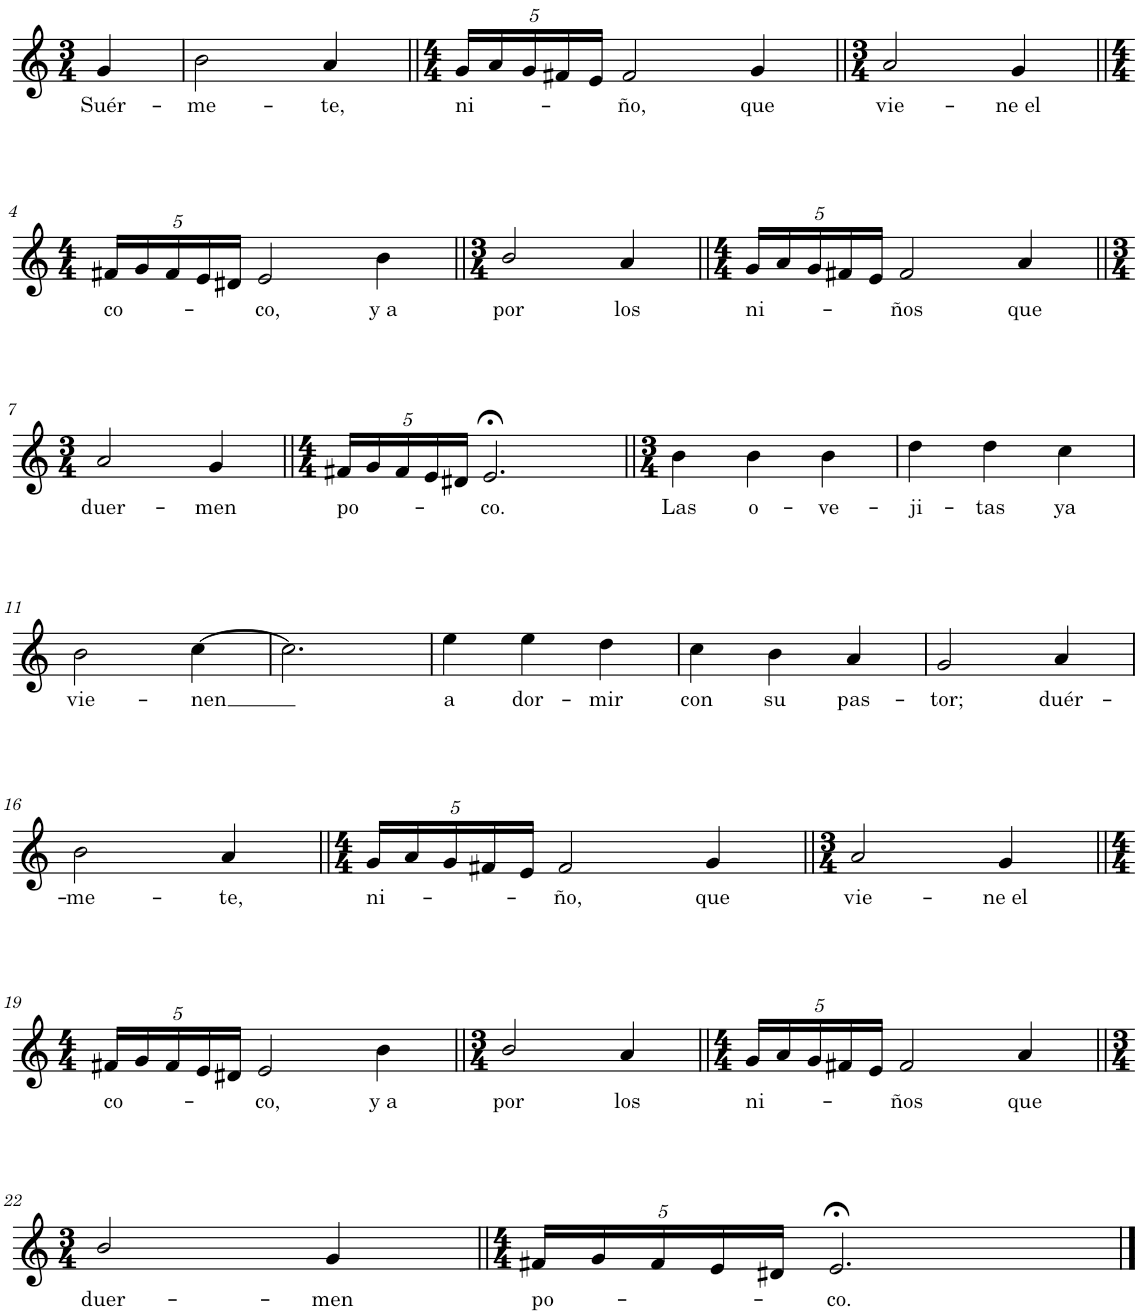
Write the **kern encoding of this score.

**kern	**text
*part1	*part1
*staff1	*staff1
*I"Piano	*
*I'Pno.	*
*clefG2	*
*k[]	*
*M3/4	*
=	=
!	!LO:LY:b
4g/	Suér-
=1	=1
!	!LO:LY:b
2b\	-me-
!	!LO:LY:b
4a/	-te,
=2||	=2||
*M4/4	*
*Xbrackettup	*
!	!LO:LY:b
20g/LL	ni-
20a/	.
20g/	.
20f#X/	.
20e/JJ	.
!	!LO:LY:b
2f#/	-ño,
!	!LO:LY:b
4g/	que
=3||	=3||
*M3/4	*
!	!LO:LY:b
2a/	vie-
!	!LO:LY:b
4g/	-ne el
!!LO:LB:g=z
=4||	=4||
*M4/4	*
!	!LO:LY:b
20f#X/LL	co-
20g/	.
20f#/	.
20e/	.
20d#X/JJ	.
!	!LO:LY:b
2e/	-co,
!	!LO:LY:b
4b\	y a
=5||	=5||
*M3/4	*
!	!LO:LY:b
2b/	por
!	!LO:LY:b
4a/	los
=6||	=6||
*M4/4	*
!	!LO:LY:b
20g/LL	ni-
20a/	.
20g/	.
20f#X/	.
20e/JJ	.
!	!LO:LY:b
2f#/	-ños
!	!LO:LY:b
4a/	que
!!LO:LB:g=z
=7||	=7||
*M3/4	*
!	!LO:LY:b
2a/	duer-
!	!LO:LY:b
4g/	-men
=8||	=8||
*M4/4	*
!	!LO:LY:b
20f#X/LL	po-
20g/	.
20f#/	.
20e/	.
20d#X/JJ	.
!	!LO:LY:b
2.e;</	-co.
=9||	=9||
*M3/4	*
!	!LO:LY:b
4b\	Las
!	!LO:LY:b
4b\	o-
!	!LO:LY:b
4b\	-ve-
=10	=10
!	!LO:LY:b
4dd\	-ji-
!	!LO:LY:b
4dd\	-tas
!	!LO:LY:b
4cc\	ya
!!LO:LB:g=z
=11	=11
!	!LO:LY:b
2b\	vie-
!	!LO:LY:b
[>4cc\	-nen
=12	=12
2.cc\]	.
=13	=13
!	!LO:LY:b
4ee\	a
!	!LO:LY:b
4ee\	dor-
!	!LO:LY:b
4dd\	-mir
=14	=14
!	!LO:LY:b
4cc\	con
!	!LO:LY:b
4b\	su
!	!LO:LY:b
4a/	pas-
=15	=15
!	!LO:LY:b
2g/	-tor;
!	!LO:LY:b
4a/	duér-
!!LO:LB:g=z
=16	=16
!	!LO:LY:b
2b\	-me-
!	!LO:LY:b
4a/	-te,
=17||	=17||
*M4/4	*
!	!LO:LY:b
20g/LL	ni-
20a/	.
20g/	.
20f#X/	.
20e/JJ	.
!	!LO:LY:b
2f#/	-ño,
!	!LO:LY:b
4g/	que
=18||	=18||
*M3/4	*
!	!LO:LY:b
2a/	vie-
!	!LO:LY:b
4g/	-ne el
!!LO:LB:g=z
=19||	=19||
*M4/4	*
!	!LO:LY:b
20f#X/LL	co-
20g/	.
20f#/	.
20e/	.
20d#X/JJ	.
!	!LO:LY:b
2e/	-co,
!	!LO:LY:b
4b\	y a
=20||	=20||
*M3/4	*
!	!LO:LY:b
2b/	por
!	!LO:LY:b
4a/	los
=21||	=21||
*M4/4	*
!	!LO:LY:b
20g/LL	ni-
20a/	.
20g/	.
20f#X/	.
20e/JJ	.
!	!LO:LY:b
2f#/	-ños
!	!LO:LY:b
4a/	que
!!LO:LB:g=z
=22||	=22||
*M3/4	*
!	!LO:LY:b
2b/	duer-
!	!LO:LY:b
4g/	-men
=23||	=23||
*M4/4	*
!	!LO:LY:b
20f#X/LL	po-
20g/	.
20f#/	.
20e/	.
20d#X/JJ	.
!	!LO:LY:b
2.e;</	-co.
==	==
*-	*-
